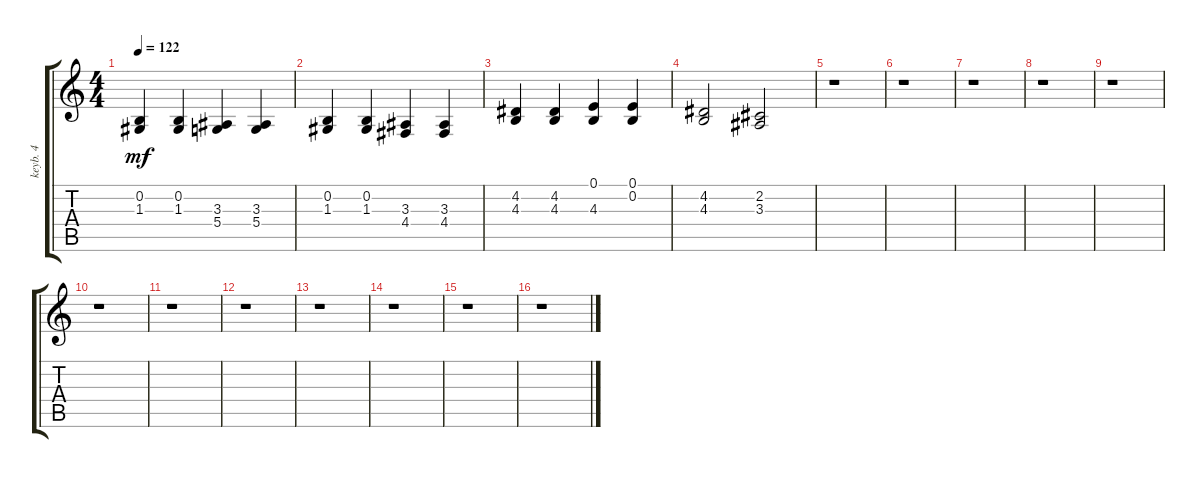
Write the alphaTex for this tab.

\track ("keyb. 4" "keyb. 4") {instrument trumpet}
\staff {score tabs}
\tuning (E4 B3 G3 D3 A2 E2) {hide}
\ts (4 4)
\tempo 122
\clef g2
\ks c
(0.2 1.3).4{dy mf instrument stringensemble1} (0.2 1.3).4 (3.3 5.4).4 (3.3 5.4).4 |
(0.2 1.3).4 (0.2 1.3).4 (3.3 4.4).4 (3.3 4.4).4 |
(4.2 4.3).4 (4.2 4.3).4 (0.1 4.3).4 (0.1 0.2).4 |
(4.2 4.3).2 (2.2 3.3).2 |
r.1 |
r.1 |
r.1 |
r.1 |
r.1 |
r.1 |
r.1 |
r.1 |
r.1 |
r.1 |
r.1 |
r.1
